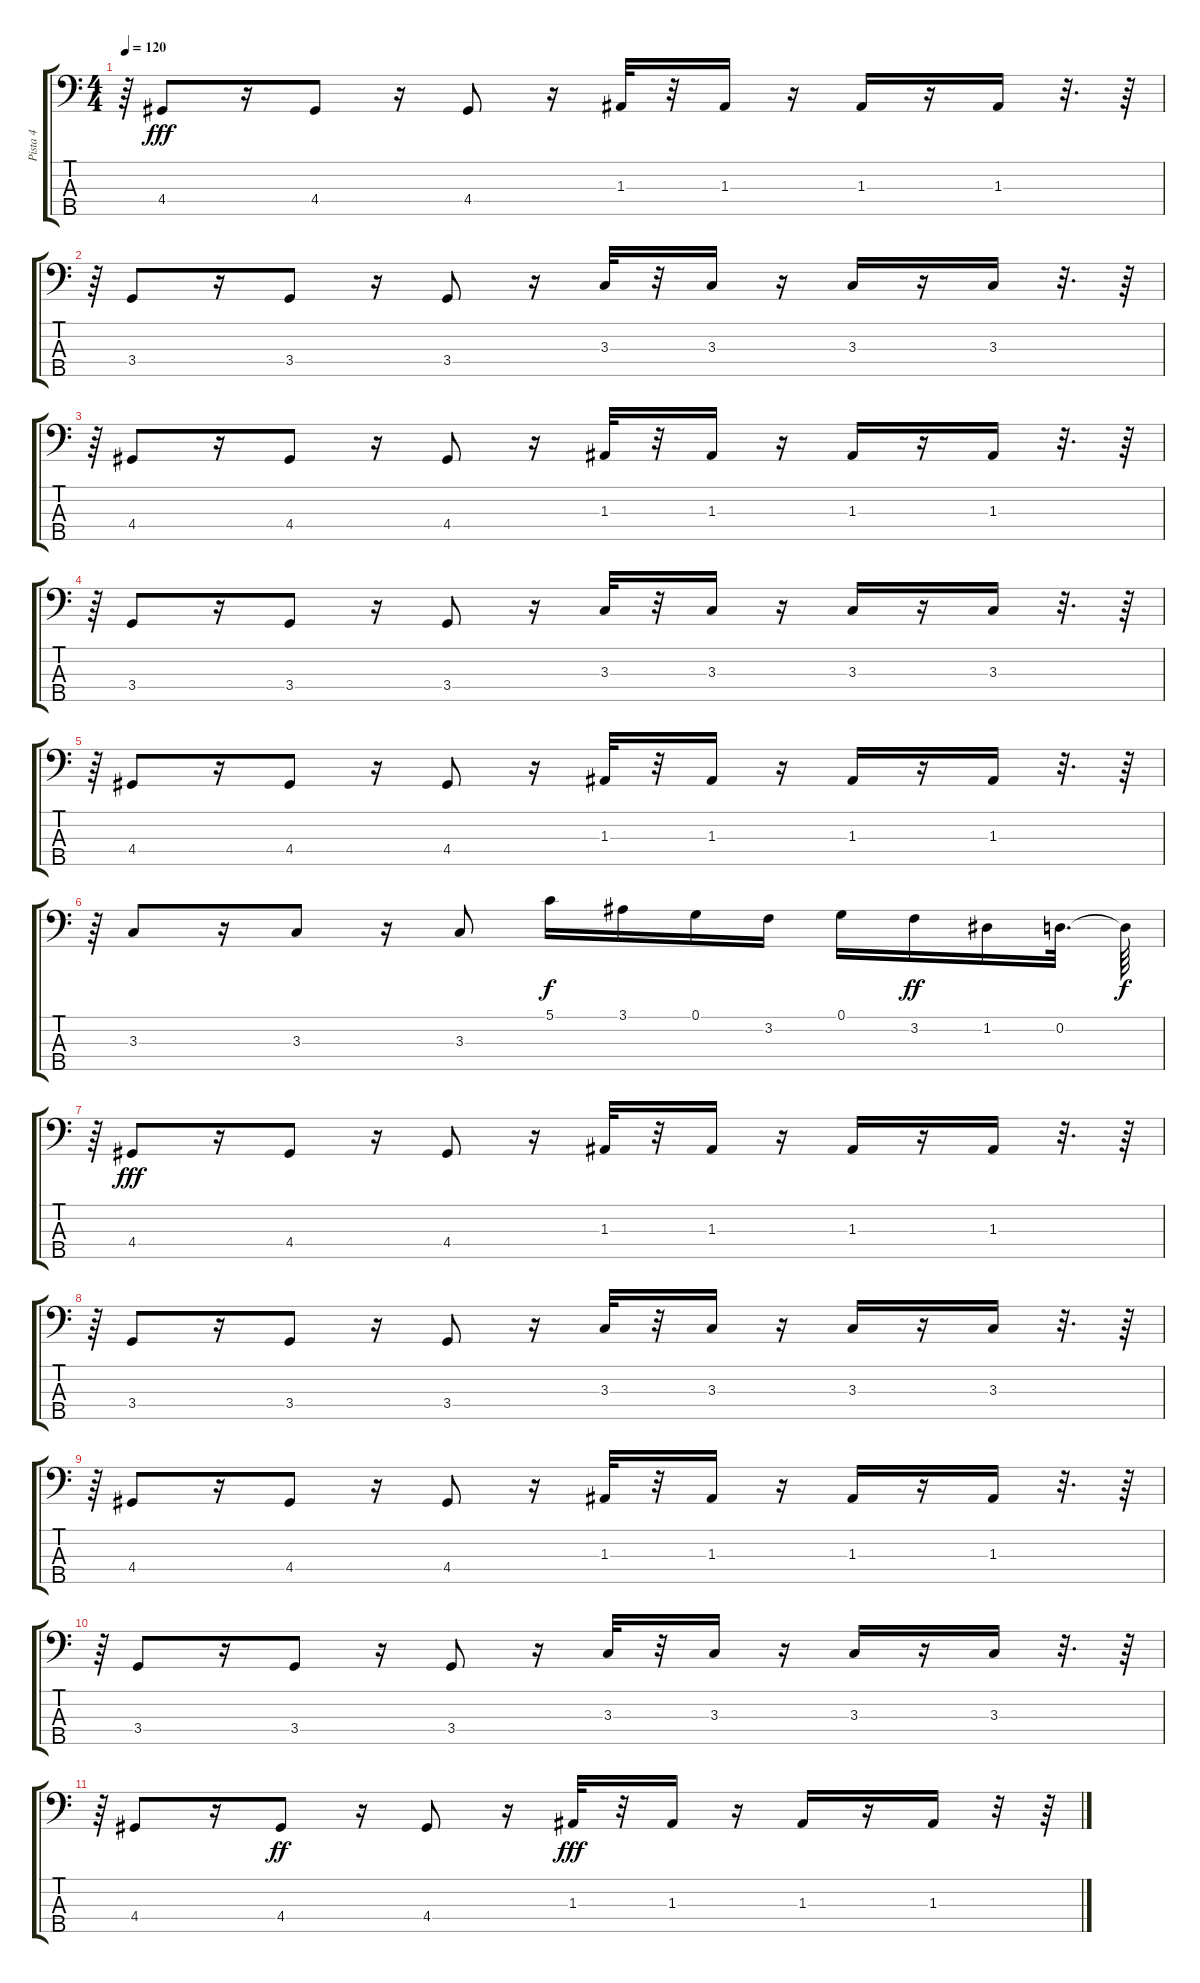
\track ("Pista 4" "Pista 4") {instrument electricbasspick}
\staff {score tabs}
\tuning (G2 D2 A1 E1 B0) {hide}
\ts (4 4)
\tempo 120
\clef f4
\ks c
r.64{dy fff} 4.4.8{volume 16} r.16 4.4.8{volume 16} r.16 4.4.8{volume 15} r.16 1.3.32{volume 15} r.32 1.3.16 r.16 1.3.16{volume 15} r.16 1.3.16{volume 14} r.32{d} r.64 |
r.64 3.4.8{volume 14} r.16 3.4.8{volume 14} r.16 3.4.8{volume 14} r.16 3.3.32{volume 14} r.32 3.3.16{volume 13} r.16 3.3.16{volume 13} r.16 3.3.16{volume 13} r.32{d} r.64 |
r.64 4.4.8{volume 13} r.16 4.4.8{volume 12} r.16 4.4.8{volume 12} r.16 1.3.32{volume 12} r.32 1.3.16{volume 12} r.16 1.3.16{volume 12} r.16 1.3.16{volume 11} r.32{d} r.64 |
r.64 3.4.8{volume 11} r.16 3.4.8{volume 11} r.16 3.4.8{volume 11} r.16 3.3.32{volume 10} r.32 3.3.16{volume 10} r.16 3.3.16{volume 10} r.16 3.3.16{volume 10} r.32{d} r.64 |
r.64 4.4.8{volume 10} r.16 4.4.8{volume 9} r.16 4.4.8{volume 9} r.16 1.3.32{volume 9} r.32 1.3.16{volume 9} r.16 1.3.16{volume 8} r.16 1.3.16{volume 8} r.32{d} r.64 |
r.64 3.3.8{volume 8} r.16 3.3.8{volume 8} r.16 3.3.8{volume 7} 5.1.16{dy f volume 7} 3.1.16{volume 7} 0.1.16{volume 7} 3.2.16{volume 7} 0.1.16{volume 7} 3.2.16{dy ff} 1.2.16{volume 7} 0.2.32{d volume 6} 0.2{t}.64{dy f} |
r.64 4.4.8{dy fff volume 6} r.16 4.4.8{volume 6} r.16 4.4.8{volume 6} r.16 1.3.32{volume 6} r.32 1.3.16{volume 5} r.16 1.3.16{volume 5} r.16 1.3.16{volume 5} r.32{d} r.64 |
r.64 3.4.8{volume 5} r.16 3.4.8{volume 4} r.16 3.4.8{volume 4} r.16 3.3.32{volume 4} r.32 3.3.16 r.16 3.3.16{volume 4} r.16 3.3.16{volume 3} r.32{d} r.64 |
r.64 4.4.8{volume 3} r.16 4.4.8{volume 3} r.16 4.4.8{volume 3} r.16 1.3.32{volume 2} r.32 1.3.16{volume 2} r.16 1.3.16{volume 2} r.16 1.3.16{volume 2} r.32{d} r.64 |
r.64 3.4.8{volume 2} r.16 3.4.8{volume 1} r.16 3.4.8{volume 1} r.16 3.3.32{volume 1} r.32 3.3.16{volume 1} r.16 3.3.16{volume 0} r.16 3.3.16{volume 0} r.32{d} r.64 |
r.64 4.4.8{volume 0} r.16 4.4.8{dy ff} r.16 4.4.8 r.16 1.3.32{dy fff} r.32 1.3.16 r.16 1.3.16 r.16 1.3.16 r.32 r.64
